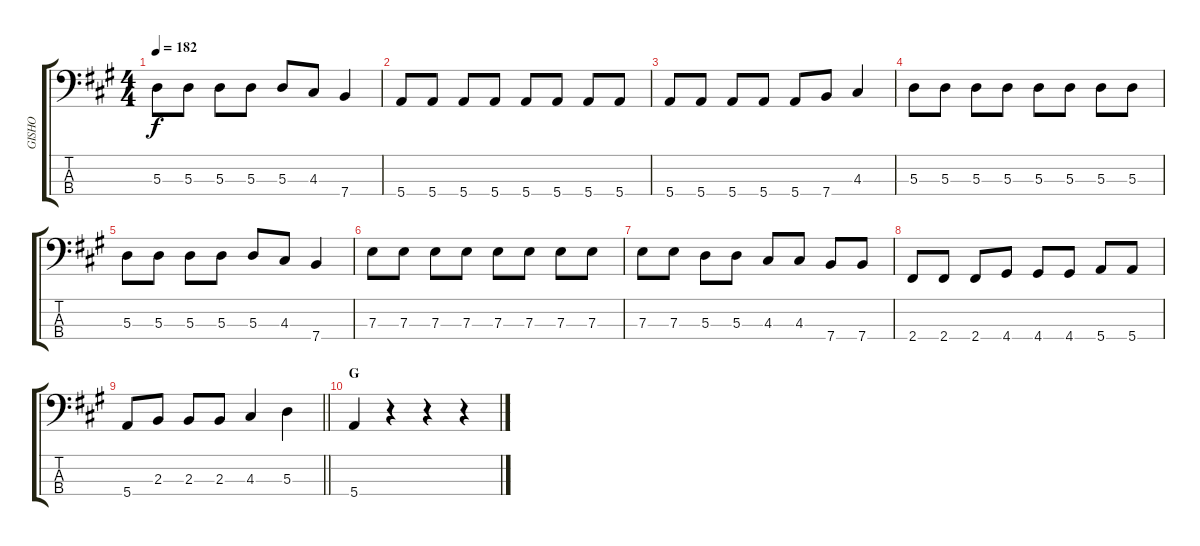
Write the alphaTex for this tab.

\track ("GISHO" "GISHO") {instrument electricbasspick}
\staff {score tabs}
\tuning (G2 D2 A1 E1) {hide}
\ts (4 4)
\tempo 182
\clef f4
\ks a
5.3.8{dy f} 5.3.8 5.3.8 5.3.8 5.3.8 4.3.8 7.4.4 |
5.4.8 5.4.8 5.4.8 5.4.8 5.4.8 5.4.8 5.4.8 5.4.8 |
5.4.8 5.4.8 5.4.8 5.4.8 5.4.8 7.4.8 4.3.4 |
5.3.8 5.3.8 5.3.8 5.3.8 5.3.8 5.3.8 5.3.8 5.3.8 |
5.3.8 5.3.8 5.3.8 5.3.8 5.3.8 4.3.8 7.4.4 |
7.3.8 7.3.8 7.3.8 7.3.8 7.3.8 7.3.8 7.3.8 7.3.8 |
7.3.8 7.3.8 5.3.8 5.3.8 4.3.8 4.3.8 7.4.8 7.4.8 |
2.4.8 2.4.8 2.4.8 4.4.8 4.4.8 4.4.8 5.4.8 5.4.8 |
\barLineRight lightlight
5.4.8 2.3.8 2.3.8 2.3.8 4.3.4 5.3.4 |
\section ("" "G")
5.4.4 r.4 r.4 r.4
